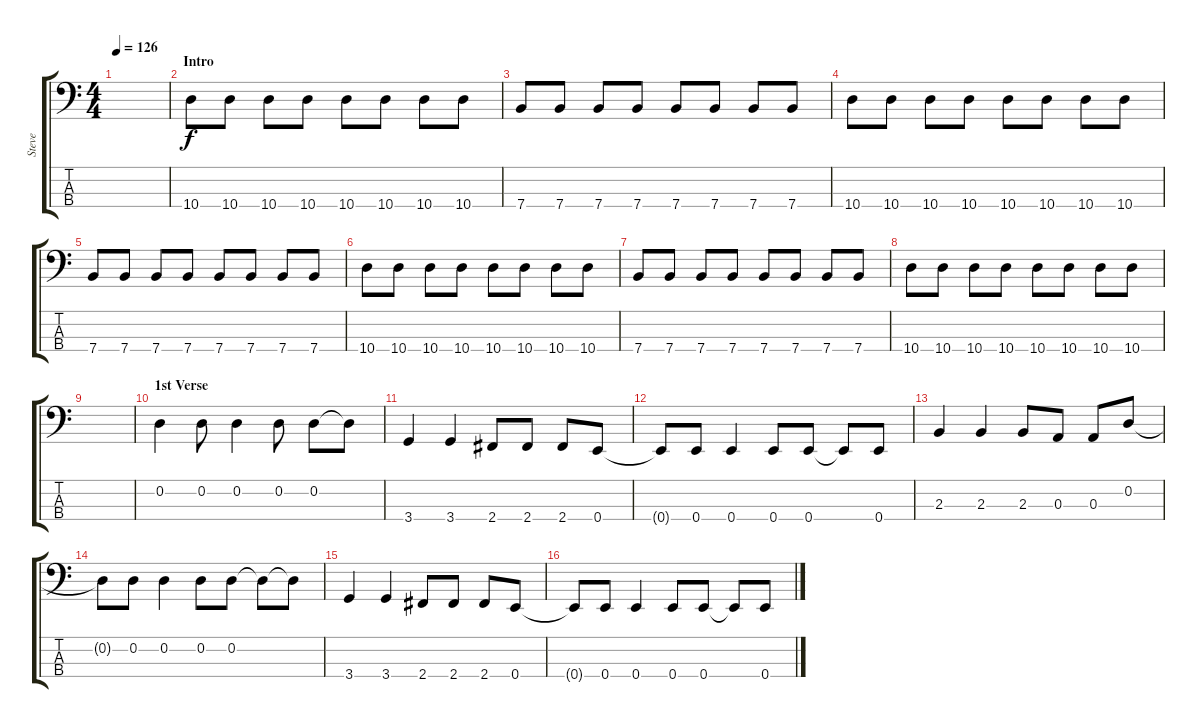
\track ("Steve" "Steve") {instrument electricbasspick}
\staff {score tabs}
\tuning (G2 D2 A1 E1) {hide}
\ts (4 4)
\tempo 126
\clef f4
\ks c
|
\section ("" "Intro")
10.4.8 10.4.8 10.4.8 10.4.8 10.4.8 10.4.8 10.4.8 10.4.8 |
7.4.8 7.4.8 7.4.8 7.4.8 7.4.8 7.4.8 7.4.8 7.4.8 |
10.4.8 10.4.8 10.4.8 10.4.8 10.4.8 10.4.8 10.4.8 10.4.8 |
7.4.8 7.4.8 7.4.8 7.4.8 7.4.8 7.4.8 7.4.8 7.4.8 |
10.4.8 10.4.8 10.4.8 10.4.8 10.4.8 10.4.8 10.4.8 10.4.8 |
7.4.8 7.4.8 7.4.8 7.4.8 7.4.8 7.4.8 7.4.8 7.4.8 |
10.4.8 10.4.8 10.4.8 10.4.8 10.4.8 10.4.8 10.4.8 10.4.8 |
|
\section ("" "1st Verse")
0.2.4{volume 13} 0.2.8 0.2.4 0.2.8 0.2.8 0.2{t}.8 |
3.4.4 3.4.4 2.4.8 2.4.8 2.4.8 0.4.8 |
0.4{t}.8 0.4.8 0.4.4 0.4.8 0.4.8 0.4{t}.8 0.4.8 |
2.3.4 2.3.4 2.3.8 0.3.8 0.3.8 0.2.8 |
0.2{t}.8 0.2.8 0.2.4 0.2.8 0.2.8 0.2{t}.8 0.2{t}.8 |
3.4.4 3.4.4 2.4.8 2.4.8 2.4.8 0.4.8 |
0.4{t}.8 0.4.8 0.4.4 0.4.8 0.4.8 0.4{t}.8 0.4.8
